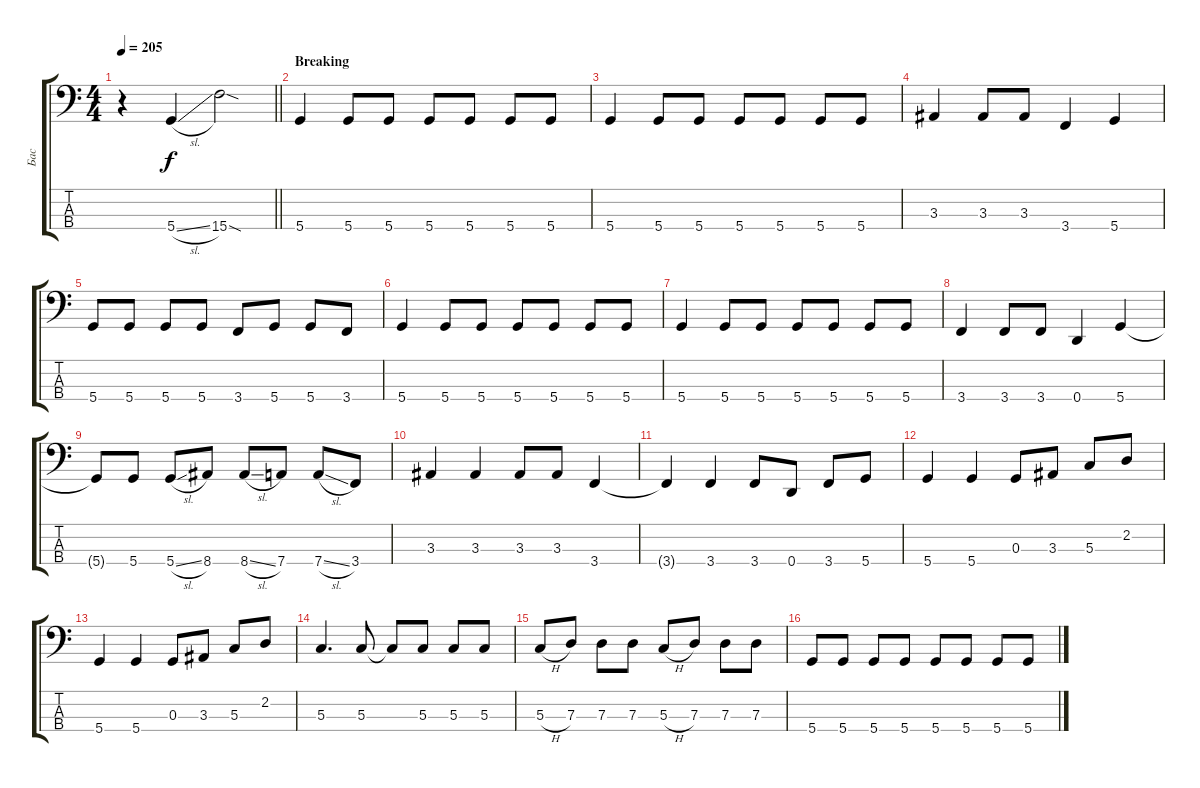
\track ("Бас" "Бас") {instrument electricbassfinger}
\staff {score tabs}
\tuning (F2 C2 G1 D1) {hide}
\ts (4 4)
\tempo 205
\clef f4
\barLineRight lightlight
\ks aminor
r.4{dy f} 5.4{sl}.4 15.4{sod}.2 |
\section ("" "Breaking")
5.4.4 5.4.8 5.4.8 5.4.8 5.4.8 5.4.8 5.4.8 |
5.4.4 5.4.8 5.4.8 5.4.8 5.4.8 5.4.8 5.4.8 |
3.3.4 3.3.8 3.3.8 3.4.4 5.4.4 |
5.4.8 5.4.8 5.4.8 5.4.8 3.4.8 5.4.8 5.4.8 3.4.8 |
5.4.4 5.4.8 5.4.8 5.4.8 5.4.8 5.4.8 5.4.8 |
5.4.4 5.4.8 5.4.8 5.4.8 5.4.8 5.4.8 5.4.8 |
3.4.4 3.4.8 3.4.8 0.4.4 5.4.4 |
5.4{t}.8 5.4.8 5.4{sl}.8 8.4.8 8.4{sl}.8 7.4.8 7.4{sl}.8 3.4.8 |
3.3.4 3.3.4 3.3.8 3.3.8 3.4.4 |
3.4{t}.4 3.4.4 3.4.8 0.4.8 3.4.8 5.4.8 |
5.4.4 5.4.4 0.3.8 3.3.8 5.3.8 2.2.8 |
5.4.4 5.4.4 0.3.8 3.3.8 5.3.8 2.2.8 |
5.3.4{d} 5.3.8 5.3{t}.8 5.3.8 5.3.8 5.3.8 |
5.3{h}.8 7.3.8 7.3.8 7.3.8 5.3{h}.8 7.3.8 7.3.8 7.3.8 |
5.4.8 5.4.8 5.4.8 5.4.8 5.4.8 5.4.8 5.4.8 5.4.8
